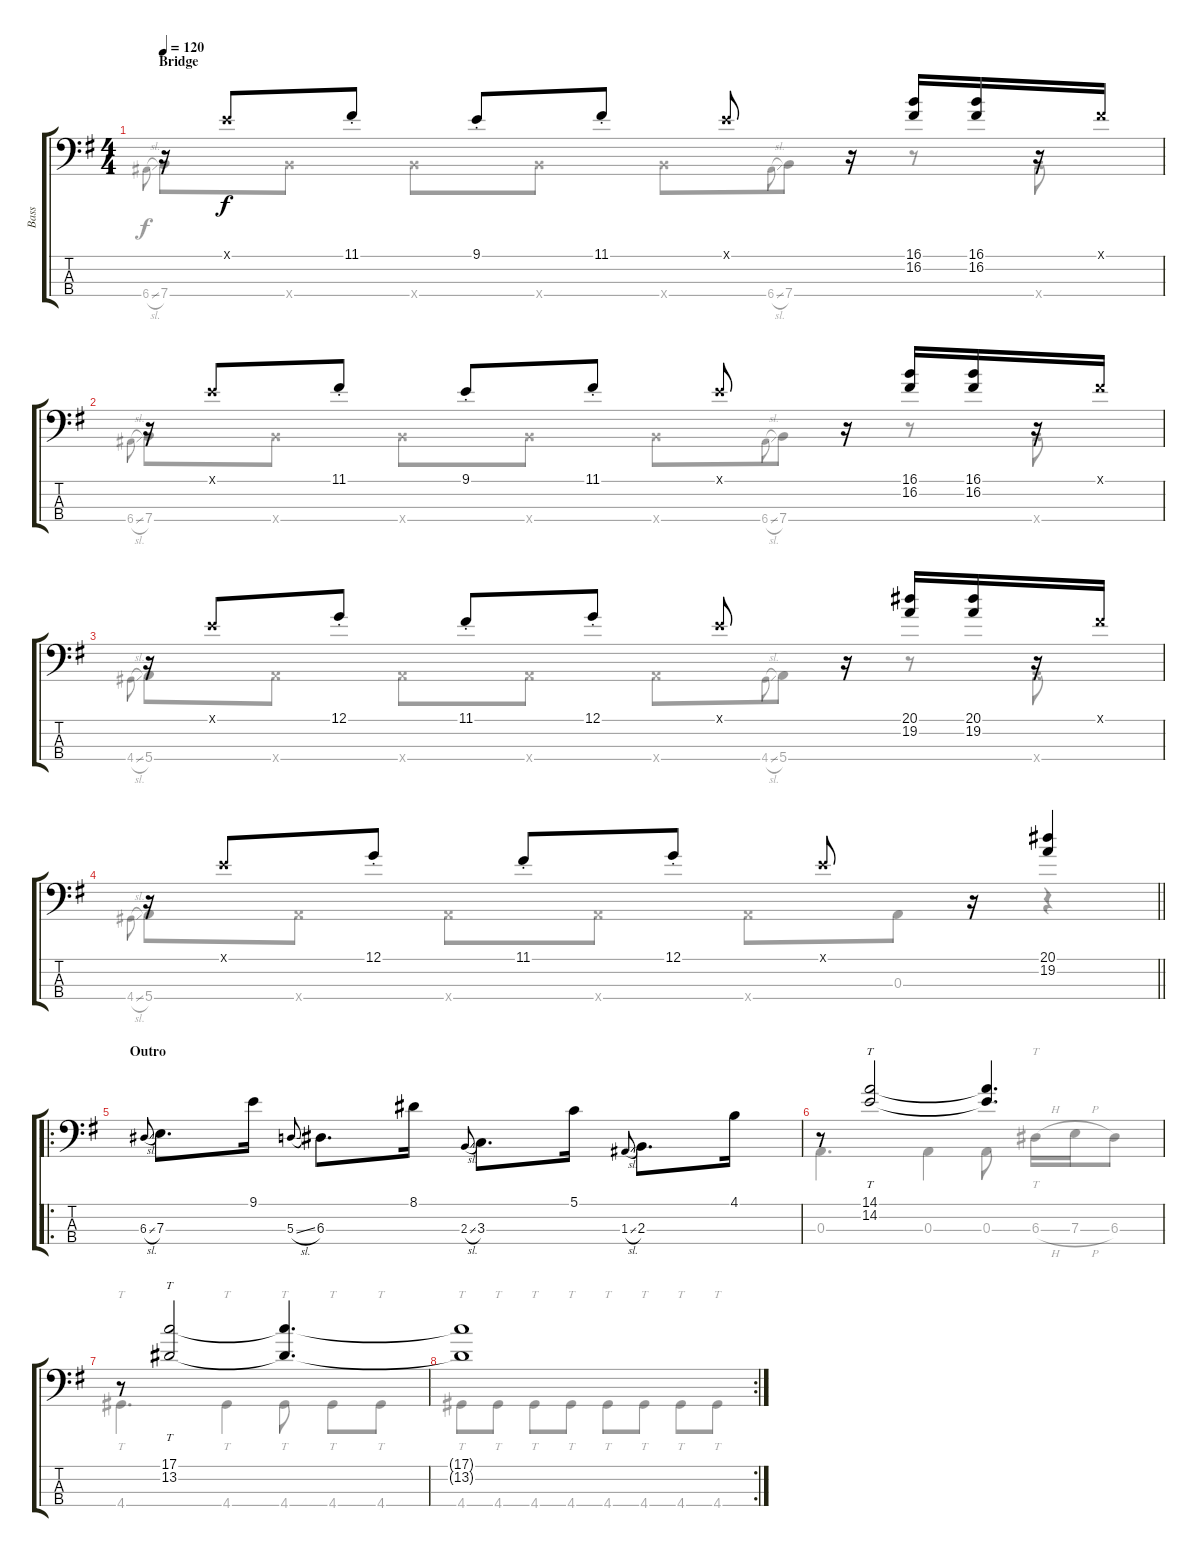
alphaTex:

\track ("Bass" "Bass") {instrument electricbassfinger}
\staff {score tabs}
\tuning (G2 D2 A1 E1) {hide}
\voice
\ts (4 4)
\section ("" "Bridge")
\tempo 120
\clef f4
\ks g
r.16{dy f} 9.1{x}.8 11.1{st}.8 9.1{st}.8 11.1{st}.8 9.1{x}.8 r.16 (16.1 16.2).16 (16.1 16.2).16 r.16 11.1{x}.16 |
r.16 9.1{x}.8 11.1{st}.8 9.1{st}.8 11.1{st}.8 9.1{x}.8 r.16 (16.1 16.2).16 (16.1 16.2).16 r.16 11.1{x}.16 |
r.16 9.1{x}.8 12.1{st}.8 11.1{st}.8 12.1{st}.8 9.1{x}.8 r.16 (20.1 19.2).16 (20.1 19.2).16 r.16 11.1{x}.16 |
\barLineRight lightlight
r.16 9.1{x}.8 12.1{st}.8 11.1{st}.8 12.1{st}.8 9.1{x}.8 r.16 (20.1 19.2).4 |
\ro
\section ("" "Outro")
6.3{sl}.8{gr onbeat} 7.3.8{d} 9.1.16 5.3{sl}.8{gr onbeat} 6.3.8{d} 8.1.16 2.3{sl}.8{gr onbeat} 3.3.8{d} 5.1.16 1.3{sl}.8{gr onbeat} 2.3.8{d} 4.1.16 |
r.8 (14.1 14.2).2{tt} (14.1{t} 14.2{t}).4{d} |
r.8 (17.1 13.2).2{tt} (17.1{t} 13.2{t}).4{d} |
\rc 2
(17.1{t} 13.2{t}).1
\voice
\clef f4
\ottava regular
\simile none
\ks g
6.4{sl}.8{gr onbeat dy f} 7.4.8 7.4{x}.8 7.4{x}.8 7.4{x}.8 7.4{x}.8 6.4{sl}.8{gr onbeat} 7.4.8 r.8 7.4{x}.8 |
6.4{sl}.8{gr onbeat} 7.4.8 7.4{x}.8 7.4{x}.8 7.4{x}.8 7.4{x}.8 6.4{sl}.8{gr onbeat} 7.4.8 r.8 7.4{x}.8 |
4.4{sl}.8{gr onbeat} 5.4.8 5.4{x}.8 5.4{x}.8 5.4{x}.8 5.4{x}.8 4.4{sl}.8{gr onbeat} 5.4.8 r.8 5.4{x}.8 |
\barLineRight lightlight
4.4{sl}.8{gr onbeat} 5.4.8 5.4{x}.8 5.4{x}.8 5.4{x}.8 5.4{x}.8 0.3.8 r.4 |
|
0.3.4{d} 0.3.4 0.3.8 6.3{h}.16{tt} 7.3{h}.16 6.3.8 |
4.4.4{tt d} 4.4.4{tt} 4.4.8{tt} 4.4.8{tt} 4.4.8{tt} |
4.4.8{tt} 4.4.8{tt} 4.4.8{tt} 4.4.8{tt} 4.4.8{tt} 4.4.8{tt} 4.4.8{tt} 4.4.8{tt}
